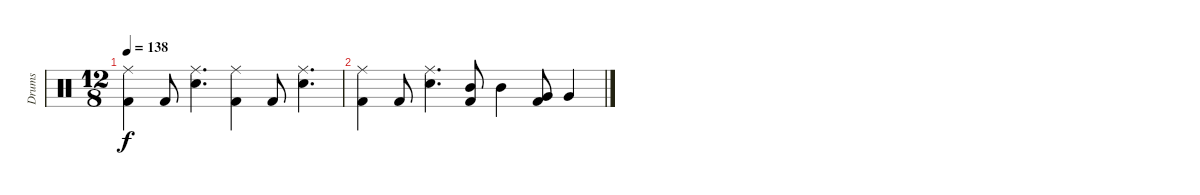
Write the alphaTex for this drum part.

\track ("Drums" "Drums") {instrument percussion}
\staff {score}
\articulation defaults
\ts (12 8)
\tempo 138
\clef neutral
\ks c
("Ride (middle)" "Kick (hit) 2").4{dy f} "Kick (hit) 2".8 ("Ride (middle)" "Snare (hit) 2").4{d} ("Ride (middle)" "Kick (hit) 2").4 "Kick (hit) 2".8 ("Ride (middle)" "Snare (hit) 2").4{d} |
("Ride (middle)" "Kick (hit) 2").4 "Kick (hit) 2".8 ("Ride (middle)" "Snare (hit) 2").4{d} ("Mid Tom (hit)" "Kick (hit) 2").8 "Mid Tom (hit)".4 ("Very Low Tom (hit)" "Kick (hit) 2").8 "Very Low Tom (hit)".4
